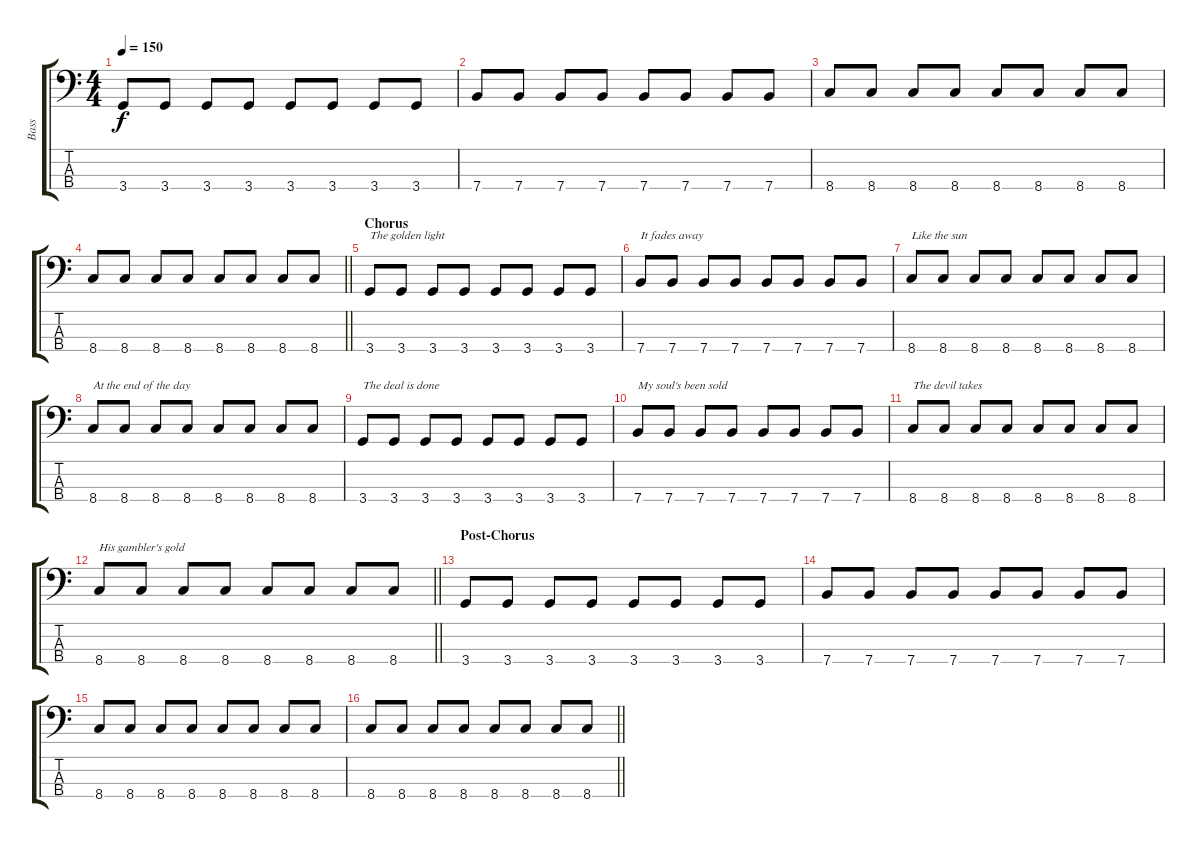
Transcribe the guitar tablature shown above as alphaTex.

\track ("Bass" "Bass") {instrument electricbassfinger}
\staff {score tabs}
\tuning (G2 D2 A1 E1) {hide}
\ts (4 4)
\tempo 150
\clef f4
\ks c
3.4.8{dy f} 3.4.8 3.4.8 3.4.8 3.4.8 3.4.8 3.4.8 3.4.8 |
7.4.8 7.4.8 7.4.8 7.4.8 7.4.8 7.4.8 7.4.8 7.4.8 |
8.4.8 8.4.8 8.4.8 8.4.8 8.4.8 8.4.8 8.4.8 8.4.8 |
\barLineRight lightlight
8.4.8 8.4.8 8.4.8 8.4.8 8.4.8 8.4.8 8.4.8 8.4.8 |
\section ("" "Chorus")
3.4.8{txt "The golden light"} 3.4.8 3.4.8 3.4.8 3.4.8 3.4.8 3.4.8 3.4.8 |
7.4.8{txt "It fades away"} 7.4.8 7.4.8 7.4.8 7.4.8 7.4.8 7.4.8 7.4.8 |
8.4.8{txt "Like the sun"} 8.4.8 8.4.8 8.4.8 8.4.8 8.4.8 8.4.8 8.4.8 |
8.4.8{txt "At the end of the day"} 8.4.8 8.4.8 8.4.8 8.4.8 8.4.8 8.4.8 8.4.8 |
3.4.8{txt "The deal is done"} 3.4.8 3.4.8 3.4.8 3.4.8 3.4.8 3.4.8 3.4.8 |
7.4.8{txt "My soul's been sold"} 7.4.8 7.4.8 7.4.8 7.4.8 7.4.8 7.4.8 7.4.8 |
8.4.8{txt "The devil takes"} 8.4.8 8.4.8 8.4.8 8.4.8 8.4.8 8.4.8 8.4.8 |
\barLineRight lightlight
8.4.8{txt "His gambler's gold"} 8.4.8 8.4.8 8.4.8 8.4.8 8.4.8 8.4.8 8.4.8 |
\section ("" "Post-Chorus")
3.4.8 3.4.8 3.4.8 3.4.8 3.4.8 3.4.8 3.4.8 3.4.8 |
7.4.8 7.4.8 7.4.8 7.4.8 7.4.8 7.4.8 7.4.8 7.4.8 |
8.4.8 8.4.8 8.4.8 8.4.8 8.4.8 8.4.8 8.4.8 8.4.8 |
\barLineRight lightlight
8.4.8 8.4.8 8.4.8 8.4.8 8.4.8 8.4.8 8.4.8 8.4.8
